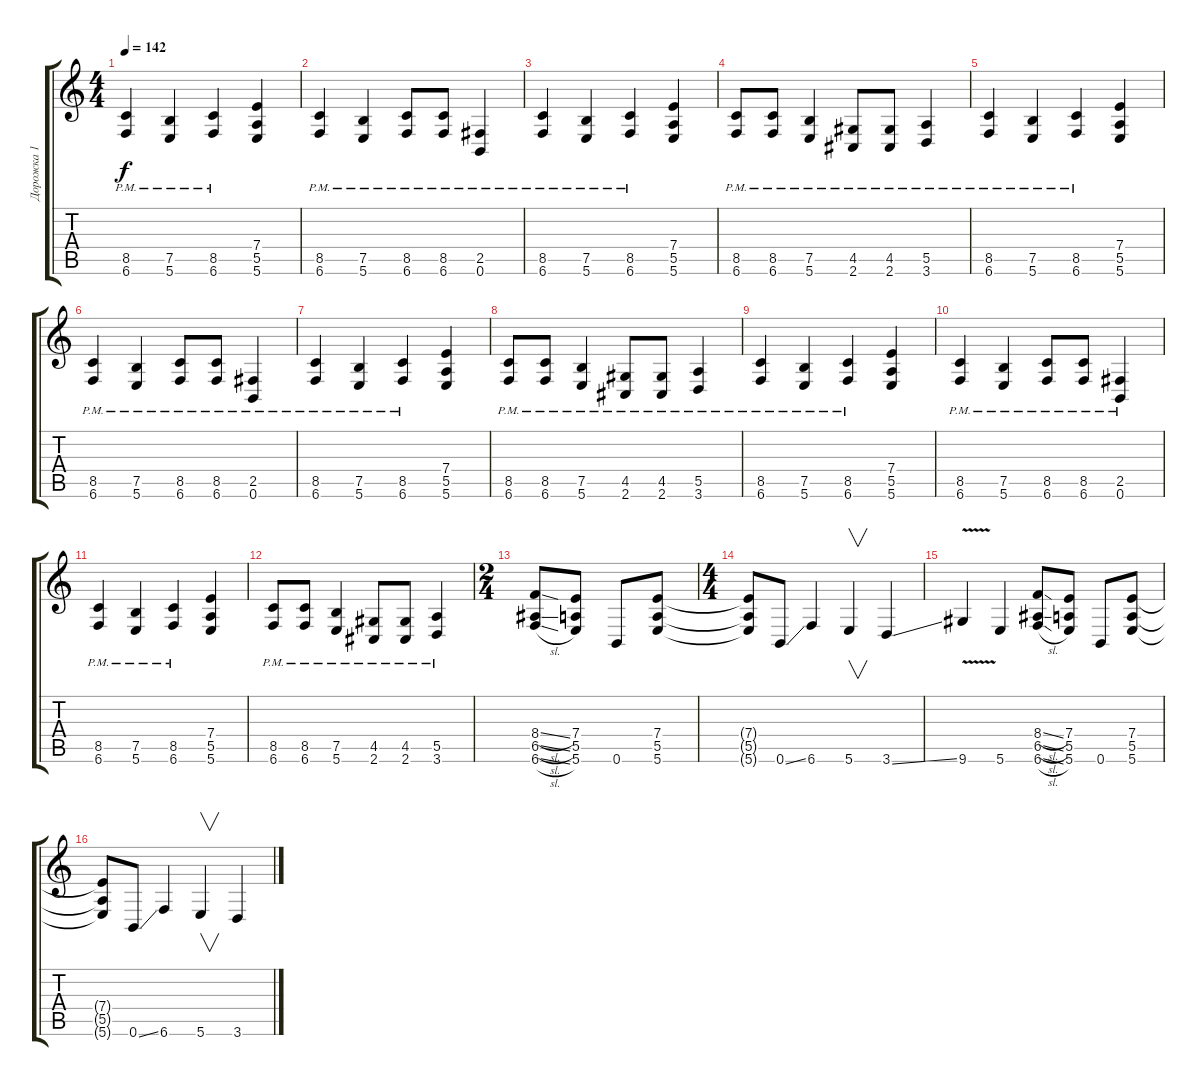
\track ("Дорожка 1" "Дорожка 1") {instrument distortionguitar}
\staff {score tabs}
\tuning (B3 Gb3 D3 A2 E2 B1) {hide}
\ts (4 4)
\tempo 142
\clef g2
\ks c
(8.5{pm} 6.6).4{dy f} (7.5{pm} 5.6).4 (8.5{pm} 6.6).4 (7.4 5.5 5.6).4 |
(8.5{pm} 6.6).4 (7.5{pm} 5.6).4 (8.5{pm} 6.6).8 (8.5{pm} 6.6).8 (2.5{pm} 0.6).4 |
(8.5{pm} 6.6).4 (7.5{pm} 5.6).4 (8.5{pm} 6.6).4 (7.4 5.5 5.6).4 |
(8.5{pm} 6.6).8 (8.5{pm} 6.6).8 (7.5{pm} 5.6).4 (4.5{pm} 2.6).8 (4.5{pm} 2.6).8 (5.5{pm} 3.6).4 |
(8.5{pm} 6.6).4 (7.5{pm} 5.6).4 (8.5{pm} 6.6).4 (7.4 5.5 5.6).4 |
(8.5{pm} 6.6).4 (7.5{pm} 5.6).4 (8.5{pm} 6.6).8 (8.5{pm} 6.6).8 (2.5{pm} 0.6).4 |
(8.5{pm} 6.6).4 (7.5{pm} 5.6).4 (8.5{pm} 6.6).4 (7.4 5.5 5.6).4 |
(8.5{pm} 6.6).8 (8.5{pm} 6.6).8 (7.5{pm} 5.6).4 (4.5{pm} 2.6).8 (4.5{pm} 2.6).8 (5.5{pm} 3.6).4 |
(8.5{pm} 6.6).4 (7.5{pm} 5.6).4 (8.5{pm} 6.6).4 (7.4 5.5 5.6).4 |
(8.5{pm} 6.6).4 (7.5{pm} 5.6).4 (8.5{pm} 6.6).8 (8.5{pm} 6.6).8 (2.5{pm} 0.6).4 |
(8.5{pm} 6.6).4 (7.5{pm} 5.6).4 (8.5{pm} 6.6).4 (7.4 5.5 5.6).4 |
(8.5{pm} 6.6).8 (8.5{pm} 6.6).8 (7.5{pm} 5.6).4 (4.5{pm} 2.6).8 (4.5{pm} 2.6).8 (5.5{pm} 3.6).4 |
\ts (2 4)
(8.4{sl} 6.5{sl} 6.6{sl}).8 (7.4 5.5 5.6).8 0.6.8 (7.4 5.5 5.6).8 |
\ts (4 4)
(7.4{t} 5.5{t} 5.6{t}).8 0.6{ss}.8 6.6.4 5.6.4{v} 3.6{ss}.4 |
9.6{v}.4 5.6.4 (8.4{sl} 6.5{sl} 6.6{sl}).8 (7.4 5.5 5.6).8 0.6.8 (7.4 5.5 5.6).8 |
(7.4{t} 5.5{t} 5.6{t}).8 0.6{ss}.8 6.6.4 5.6.4{v} 3.6.4
